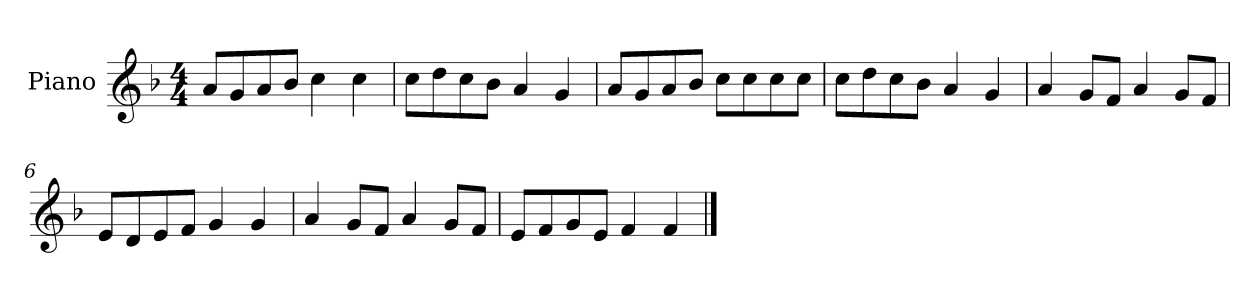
**kern
*part1
*staff1
*I"Piano
*I'P-no
*clefG2
*k[b-]
*M4/4
*MM90
=1
8a/L
8g/
8a/
8b-/J
4cc\
4cc\
=2
8cc\L
8dd\
8cc\
8b-\J
4a/
4g/
=3
8a/L
8g/
8a/
8b-/J
8cc\L
8cc\
8cc\
8cc\J
=4
8cc\L
8dd\
8cc\
8b-\J
4a/
4g/
=5
4a/
8g/L
8f/J
4a/
8g/L
8f/J
=6
8e/L
8d/
8e/
8f/J
4g/
4g/
!!LO:LB:g=z
=7
4a/
8g/L
8f/J
4a/
8g/L
8f/J
=8
8e/L
8f/
8g/
8e/J
4f/
4f/
==
*-
